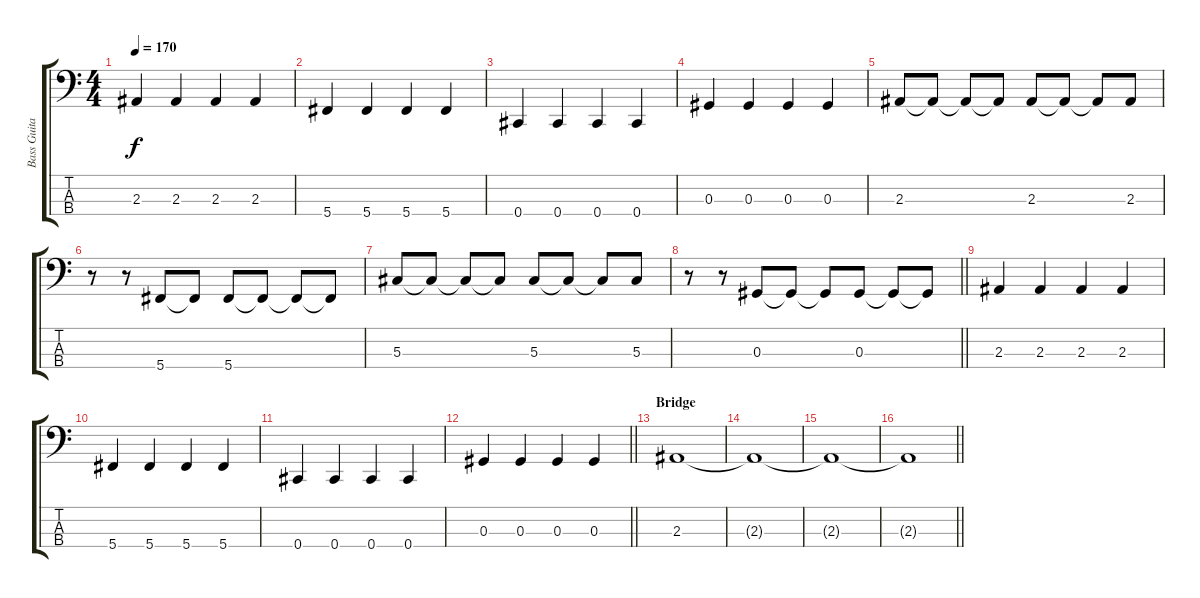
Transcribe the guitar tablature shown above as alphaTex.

\track ("Bass Guitar" "Bass Guita") {instrument electricbassfinger}
\staff {score tabs}
\tuning (Gb2 Db2 Ab1 Db1) {hide}
\ts (4 4)
\tempo 170
\clef f4
\ks c
2.3.4{dy f} 2.3.4 2.3.4 2.3.4 |
5.4.4 5.4.4 5.4.4 5.4.4 |
0.4.4 0.4.4 0.4.4 0.4.4 |
0.3.4 0.3.4 0.3.4 0.3.4 |
2.3.8 2.3{t}.8 2.3{t}.8 2.3{t}.8 2.3.8 2.3{t}.8 2.3{t}.8 2.3.8 |
r.8 r.8 5.4.8 5.4{t}.8 5.4.8 5.4{t}.8 5.4{t}.8 5.4{t}.8 |
5.3.8 5.3{t}.8 5.3{t}.8 5.3{t}.8 5.3.8 5.3{t}.8 5.3{t}.8 5.3.8 |
\barLineRight lightlight
r.8 r.8 0.3.8 0.3{t}.8 0.3{t}.8 0.3.8 0.3{t}.8 0.3{t}.8 |
2.3.4 2.3.4 2.3.4 2.3.4 |
5.4.4 5.4.4 5.4.4 5.4.4 |
0.4.4 0.4.4 0.4.4 0.4.4 |
\barLineRight lightlight
0.3.4 0.3.4 0.3.4 0.3.4 |
\section ("" "Bridge")
2.3.1{volume 0} |
2.3{t}.1 |
2.3{t}.1 |
\barLineRight lightlight
2.3{t}.1
